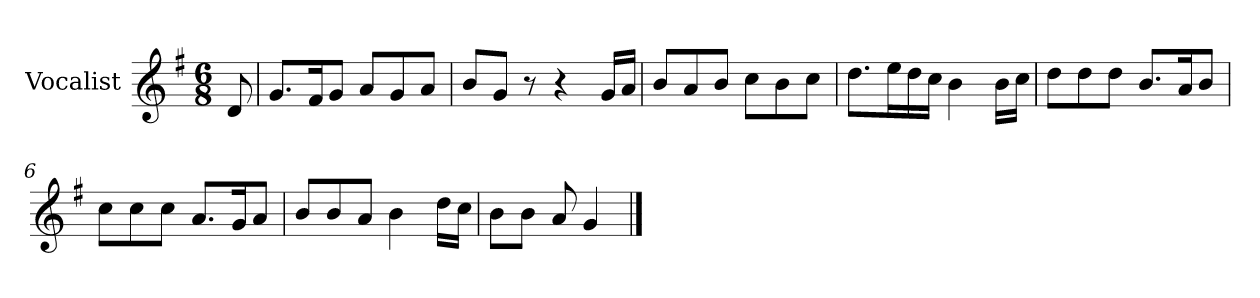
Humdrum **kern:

**kern
*part1
*staff1
*I"Vocalist
*k[f#]
*G:
*M6/8
=
8d
=1
8.gL
16f#K
8gJ
8aL
8g
8aJ
=2
8bL
8gJ
8r
4r
16gLL
16aJJ
=3
8bL
8a
8bJ
8ccL
8b
8ccJ
=4
8.ddL
16eeL
16dd
16ccJJ
4b
16bLL
16ccJJ
=5
8ddL
8dd
8ddJ
8.bL
16aK
8bJ
=6
8ccL
8cc
8ccJ
8.aL
16gK
8aJ
=7
8bL
8b
8aJ
4b
16ddLL
16ccJJ
=8
8bL
8bJ
8a
4g
==
*-
